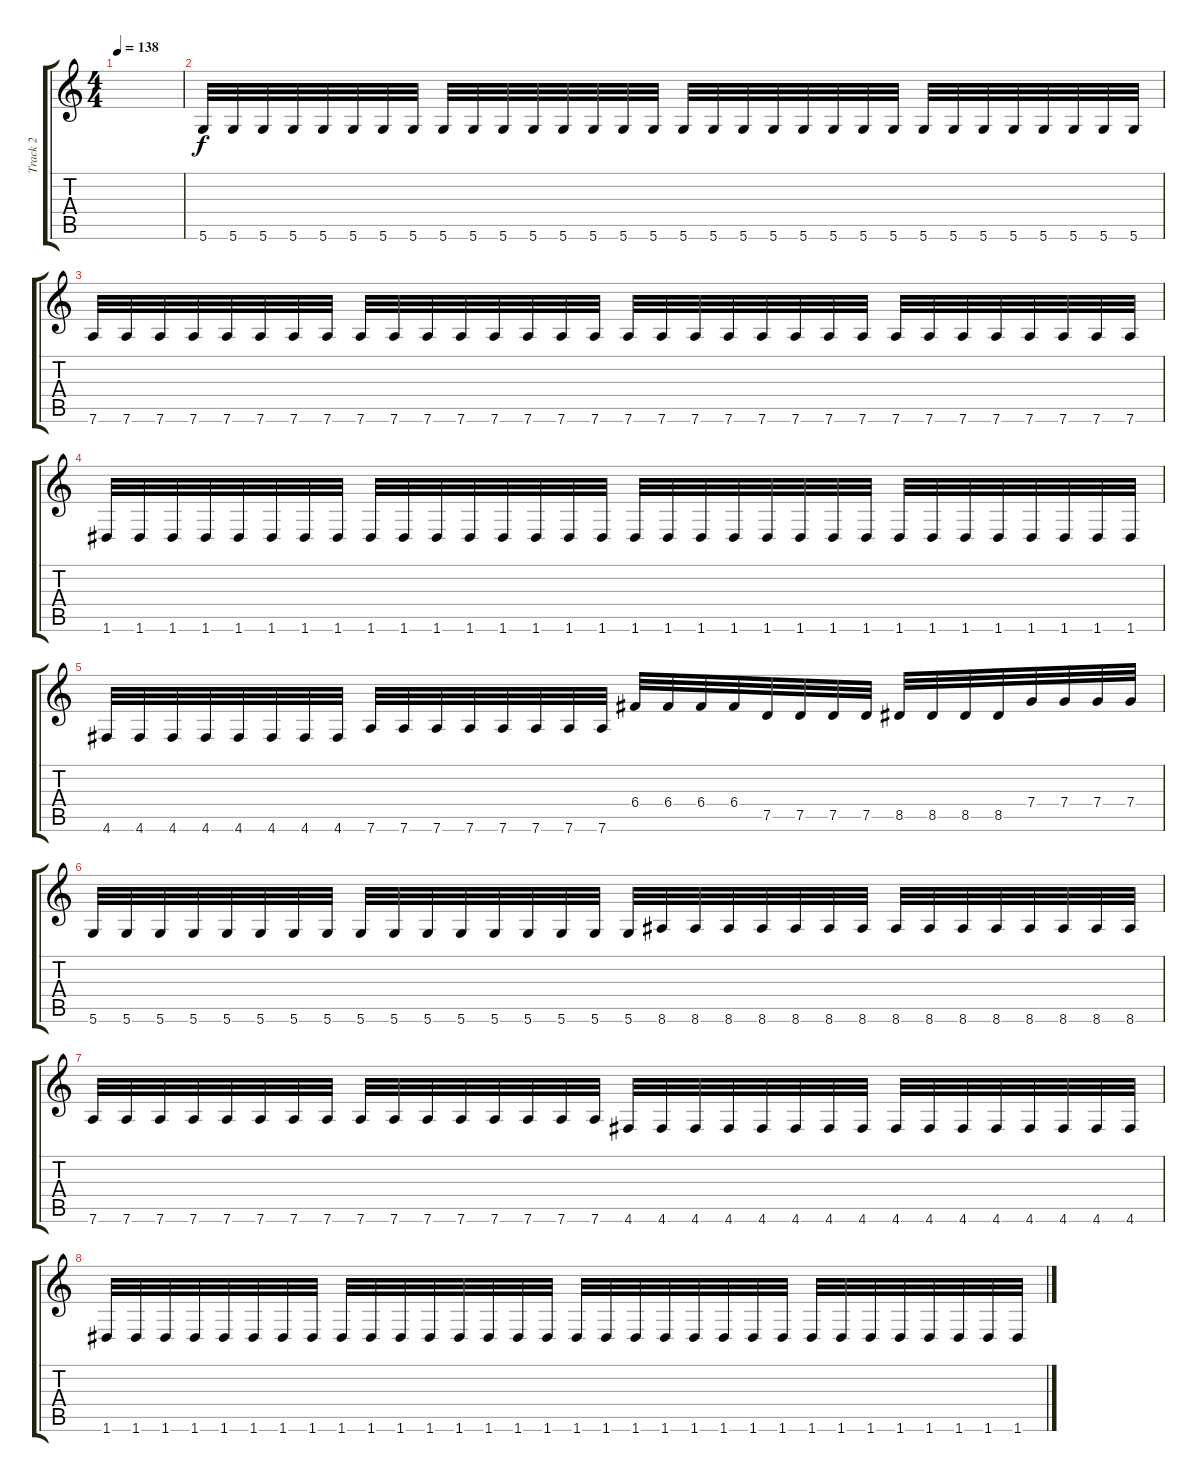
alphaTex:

\track ("Track 2" "Track 2") {instrument distortionguitar}
\staff {score tabs}
\tuning (D4 A3 F3 C3 G2 D2) {hide}
\ts (4 4)
\tempo 138
\clef g2
\ks c
|
5.6.32{dy f} 5.6.32 5.6.32 5.6.32 5.6.32 5.6.32 5.6.32 5.6.32 5.6.32 5.6.32 5.6.32 5.6.32 5.6.32 5.6.32 5.6.32 5.6.32 5.6.32 5.6.32 5.6.32 5.6.32 5.6.32 5.6.32 5.6.32 5.6.32 5.6.32 5.6.32 5.6.32 5.6.32 5.6.32 5.6.32 5.6.32 5.6.32 |
7.6.32 7.6.32 7.6.32 7.6.32 7.6.32 7.6.32 7.6.32 7.6.32 7.6.32 7.6.32 7.6.32 7.6.32 7.6.32 7.6.32 7.6.32 7.6.32 7.6.32 7.6.32 7.6.32 7.6.32 7.6.32 7.6.32 7.6.32 7.6.32 7.6.32 7.6.32 7.6.32 7.6.32 7.6.32 7.6.32 7.6.32 7.6.32 |
1.6.32 1.6.32 1.6.32 1.6.32 1.6.32 1.6.32 1.6.32 1.6.32 1.6.32 1.6.32 1.6.32 1.6.32 1.6.32 1.6.32 1.6.32 1.6.32 1.6.32 1.6.32 1.6.32 1.6.32 1.6.32 1.6.32 1.6.32 1.6.32 1.6.32 1.6.32 1.6.32 1.6.32 1.6.32 1.6.32 1.6.32 1.6.32 |
4.6.32 4.6.32 4.6.32 4.6.32 4.6.32 4.6.32 4.6.32 4.6.32 7.6.32 7.6.32 7.6.32 7.6.32 7.6.32 7.6.32 7.6.32 7.6.32 6.4.32 6.4.32 6.4.32 6.4.32 7.5.32 7.5.32 7.5.32 7.5.32 8.5.32 8.5.32 8.5.32 8.5.32 7.4.32 7.4.32 7.4.32 7.4.32 |
5.6.32 5.6.32 5.6.32 5.6.32 5.6.32 5.6.32 5.6.32 5.6.32 5.6.32 5.6.32 5.6.32 5.6.32 5.6.32 5.6.32 5.6.32 5.6.32 5.6.32 8.6.32 8.6.32 8.6.32 8.6.32 8.6.32 8.6.32 8.6.32 8.6.32 8.6.32 8.6.32 8.6.32 8.6.32 8.6.32 8.6.32 8.6.32 |
7.6.32 7.6.32 7.6.32 7.6.32 7.6.32 7.6.32 7.6.32 7.6.32 7.6.32 7.6.32 7.6.32 7.6.32 7.6.32 7.6.32 7.6.32 7.6.32 4.6.32 4.6.32 4.6.32 4.6.32 4.6.32 4.6.32 4.6.32 4.6.32 4.6.32 4.6.32 4.6.32 4.6.32 4.6.32 4.6.32 4.6.32 4.6.32 |
1.6.32 1.6.32 1.6.32 1.6.32 1.6.32 1.6.32 1.6.32 1.6.32 1.6.32 1.6.32 1.6.32 1.6.32 1.6.32 1.6.32 1.6.32 1.6.32 1.6.32 1.6.32 1.6.32 1.6.32 1.6.32 1.6.32 1.6.32 1.6.32 1.6.32 1.6.32 1.6.32 1.6.32 1.6.32 1.6.32 1.6.32 1.6.32
